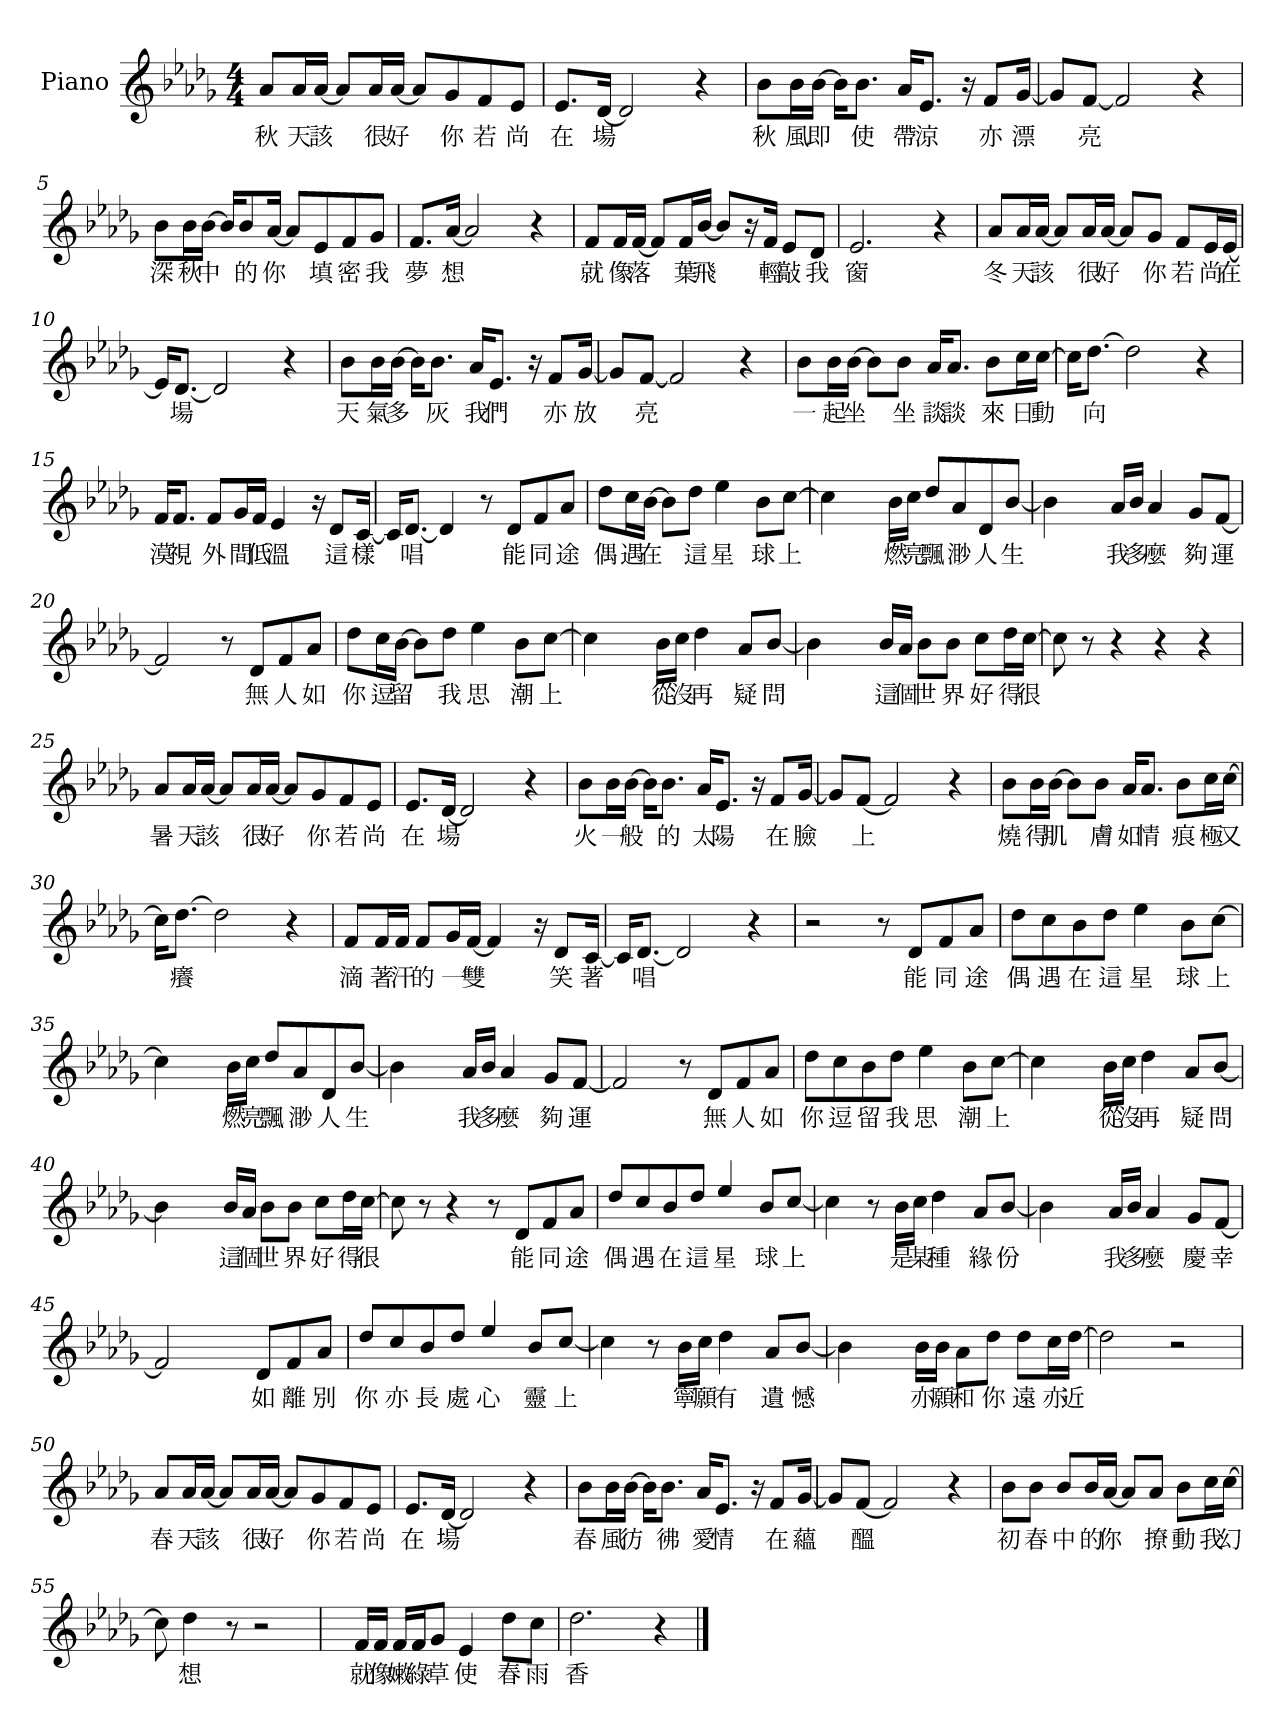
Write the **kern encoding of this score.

**kern	**text
*part1	*part1
*staff1	*staff1
*I"Piano	*
*I'Pno	*
*clefG2	*
*k[b-e-a-d-g-]	*
*M4/4	*
=1	=1
!	!LO:LY:b
8a-/L	秋
!	!LO:LY:b
16a-/L	天
!	!LO:LY:b
[16a-/JJ	該
8a-/L]	.
!	!LO:LY:b
16a-/L	很
!	!LO:LY:b
[16a-/JJ	好
8a-/L]	.
!	!LO:LY:b
8g-/	你
!	!LO:LY:b
8f/	若
!	!LO:LY:b
8e-/J	尚
=2	=2
!	!LO:LY:b
8.e-/L	在
!	!LO:LY:b
[16d-/Jk	場
2d-/]	.
4r	.
=3	=3
!	!LO:LY:b
8b-\L	秋
!	!LO:LY:b
16b-\L	風
!	!LO:LY:b
[16b-\JJ	即
16b-\KL]	.
!	!LO:LY:b
8.b-\J	使
!	!LO:LY:b
16a-/KL	帶
!	!LO:LY:b
8.e-/J	涼
16r	.
!	!LO:LY:b
8f/L	亦
!	!LO:LY:b
[16g-/Jk	漂
=4	=4
8g-/L]	.
!	!LO:LY:b
[8f/J	亮
2f/]	.
4r	.
!!LO:LB:g=z
=5	=5
!	!LO:LY:b
8b-\L	深
!	!LO:LY:b
16b-\L	秋
!	!LO:LY:b
[16b-\JJ	中
16b-/KL]	.
!	!LO:LY:b
8b-/	的
!	!LO:LY:b
[16a-/Jk	你
8a-/L]	.
!	!LO:LY:b
8e-/	填
!	!LO:LY:b
8f/	密
!	!LO:LY:b
8g-/J	我
=6	=6
!	!LO:LY:b
8.f/L	夢
!	!LO:LY:b
[16a-/Jk	想
2a-/]	.
4r	.
=7	=7
!	!LO:LY:b
8f/L	就
!	!LO:LY:b
16f/L	像
!	!LO:LY:b
[16f/JJ	落
8f/L]	.
!	!LO:LY:b
16f/L	葉
!	!LO:LY:b
[16b-/JJ	飛
8b-/L]	.
16r	.
!	!LO:LY:b
16f/Jk	輕
!	!LO:LY:b
8e-/L	敲
!	!LO:LY:b
8d-/J	我
=8	=8
!	!LO:LY:b
2.e-/	窗
4r	.
!!LO:LB:g=z
=9	=9
!	!LO:LY:b
8a-/L	冬
!	!LO:LY:b
16a-/L	天
!	!LO:LY:b
[16a-/JJ	該
8a-/L]	.
!	!LO:LY:b
16a-/L	很
!	!LO:LY:b
[16a-/JJ	好
8a-/L]	.
!	!LO:LY:b
8g-/J	你
!	!LO:LY:b
8f/L	若
!	!LO:LY:b
16e-/L	尚
!	!LO:LY:b
[16e-/JJ	在
=10	=10
16e-/KL]	.
!	!LO:LY:b
[8.d-/J	場
2d-/]	.
4r	.
=11	=11
!	!LO:LY:b
8b-\L	天
!	!LO:LY:b
16b-\L	氣
!	!LO:LY:b
[16b-\JJ	多
16b-\KL]	.
!	!LO:LY:b
8.b-\J	灰
!	!LO:LY:b
16a-/KL	我
!	!LO:LY:b
8.e-/J	們
16r	.
!	!LO:LY:b
8f/L	亦
!	!LO:LY:b
[16g-/Jk	放
=12	=12
8g-/L]	.
!	!LO:LY:b
[8f/J	亮
2f/]	.
4r	.
!!LO:LB:g=z
=13	=13
!	!LO:LY:b
8b-\L	一
!	!LO:LY:b
16b-\L	起
!	!LO:LY:b
[16b-\JJ	坐
8b-\L]	.
!	!LO:LY:b
8b-\J	坐
!	!LO:LY:b
16a-/KL	談
!	!LO:LY:b
8.a-/J	談
!	!LO:LY:b
8b-\L	來
!	!LO:LY:b
16cc\L	日
!	!LO:LY:b
[16cc\JJ	動
=14	=14
16cc\KL]	.
!	!LO:LY:b
[8.dd-\J	向
2dd-\]	.
4r	.
=15	=15
!	!LO:LY:b
16f/KL	漠
!	!LO:LY:b
8.f/J	視
!	!LO:LY:b
8f/L	外
!	!LO:LY:b
16g-/L	間
!	!LO:LY:b
16f/JJ	低
!	!LO:LY:b
4e-/	溫
16r	.
!	!LO:LY:b
8d-/L	這
!	!LO:LY:b
[16c/Jk	樣
=16	=16
16c/KL]	.
!	!LO:LY:b
[8.d-/J	唱
4d-/]	.
8r	.
!	!LO:LY:b
8d-/L	能
!	!LO:LY:b
8f/	同
!	!LO:LY:b
8a-/J	途
!!LO:LB:g=z
=17	=17
!	!LO:LY:b
8dd-\L	偶
!	!LO:LY:b
16cc\L	遇
!	!LO:LY:b
[16b-\JJ	在
8b-\L]	.
!	!LO:LY:b
8dd-\J	這
!	!LO:LY:b
4ee-\	星
!	!LO:LY:b
8b-\L	球
!	!LO:LY:b
[8cc\J	上
=18	=18
4cc\]	.
8ryy	.
!	!LO:LY:b
16b-\LL	燃
!	!LO:LY:b
16cc\JJ	亮
!	!LO:LY:b
8dd-/L	飄
!	!LO:LY:b
8a-/	渺
!	!LO:LY:b
8d-/	人
!	!LO:LY:b
[8b-/J	生
=19	=19
4b-\]	.
8ryy	.
!	!LO:LY:b
16a-/LL	我
!	!LO:LY:b
16b-/JJ	多
!	!LO:LY:b
4a-/	麼
!	!LO:LY:b
8g-/L	夠
!	!LO:LY:b
[8f/J	運
=20	=20
2f/]	.
8r	.
!	!LO:LY:b
8d-/L	無
!	!LO:LY:b
8f/	人
!	!LO:LY:b
8a-/J	如
!!LO:LB:g=z
=21	=21
!	!LO:LY:b
8dd-\L	你
!	!LO:LY:b
16cc\L	逗
!	!LO:LY:b
[16b-\JJ	留
8b-\L]	.
!	!LO:LY:b
8dd-\J	我
!	!LO:LY:b
4ee-\	思
!	!LO:LY:b
8b-\L	潮
!	!LO:LY:b
[8cc\J	上
=22	=22
4cc\]	.
8ryy	.
!	!LO:LY:b
16b-\LL	從
!	!LO:LY:b
16cc\JJ	沒
!	!LO:LY:b
4dd-\	再
!	!LO:LY:b
8a-/L	疑
!	!LO:LY:b
[8b-/J	問
=23	=23
4b-\]	.
8ryy	.
!	!LO:LY:b
16b-/LL	這
!	!LO:LY:b
16a-/JJ	個
!	!LO:LY:b
8b-\L	世
!	!LO:LY:b
8b-\J	界
!	!LO:LY:b
8cc\L	好
!	!LO:LY:b
16dd-\L	得
!	!LO:LY:b
[16cc\JJ	很
=24	=24
8cc\]	.
8r	.
4r	.
4r	.
4r	.
!!LO:LB:g=z
=25	=25
!	!LO:LY:b
8a-/L	暑
!	!LO:LY:b
16a-/L	天
!	!LO:LY:b
[16a-/JJ	該
8a-/L]	.
!	!LO:LY:b
16a-/L	很
!	!LO:LY:b
[16a-/JJ	好
8a-/L]	.
!	!LO:LY:b
8g-/	你
!	!LO:LY:b
8f/	若
!	!LO:LY:b
8e-/J	尚
=26	=26
!	!LO:LY:b
8.e-/L	在
!	!LO:LY:b
[16d-/Jk	場
2d-/]	.
4r	.
=27	=27
!	!LO:LY:b
8b-\L	火
!	!LO:LY:b
16b-\L	一
!	!LO:LY:b
[16b-\JJ	般
16b-\KL]	.
!	!LO:LY:b
8.b-\J	的
!	!LO:LY:b
16a-/KL	太
!	!LO:LY:b
8.e-/J	陽
16r	.
!	!LO:LY:b
8f/L	在
!	!LO:LY:b
[16g-/Jk	臉
=28	=28
8g-/L]	.
!	!LO:LY:b
[8f/J	上
2f/]	.
4r	.
!!LO:LB:g=z
=29	=29
!	!LO:LY:b
8b-\L	燒
!	!LO:LY:b
16b-\L	得
!	!LO:LY:b
[16b-\JJ	肌
8b-\L]	.
!	!LO:LY:b
8b-\J	膚
!	!LO:LY:b
16a-/KL	如
!	!LO:LY:b
8.a-/J	情
!	!LO:LY:b
8b-\L	痕
!	!LO:LY:b
16cc\L	極
!	!LO:LY:b
[16cc\JJ	又
=30	=30
16cc\KL]	.
!	!LO:LY:b
[8.dd-\J	癢
2dd-\]	.
4r	.
=31	=31
!	!LO:LY:b
8f/L	滴
!	!LO:LY:b
16f/L	著
!	!LO:LY:b
16f/JJ	汗
!	!LO:LY:b
8f/L	的
!	!LO:LY:b
16g-/L	一
!	!LO:LY:b
[16f/JJ	雙
4f/]	.
16r	.
!	!LO:LY:b
8d-/L	笑
!	!LO:LY:b
[16c/Jk	著
=32	=32
16c/KL]	.
!	!LO:LY:b
[8.d-/J	唱
2d-/]	.
4r	.
!!LO:LB:g=z
=33	=33
2r	.
8r	.
!	!LO:LY:b
8d-/L	能
!	!LO:LY:b
8f/	同
!	!LO:LY:b
8a-/J	途
=34	=34
!	!LO:LY:b
8dd-\L	偶
!	!LO:LY:b
8cc\	遇
!	!LO:LY:b
8b-\	在
!	!LO:LY:b
8dd-\J	這
!	!LO:LY:b
4ee-\	星
!	!LO:LY:b
8b-\L	球
!	!LO:LY:b
[8cc\J	上
=35	=35
4cc\]	.
8ryy	.
!	!LO:LY:b
16b-\LL	燃
!	!LO:LY:b
16cc\JJ	亮
!	!LO:LY:b
8dd-/L	飄
!	!LO:LY:b
8a-/	渺
!	!LO:LY:b
8d-/	人
!	!LO:LY:b
[8b-/J	生
=36	=36
4b-\]	.
8ryy	.
!	!LO:LY:b
16a-/LL	我
!	!LO:LY:b
16b-/JJ	多
!	!LO:LY:b
4a-/	麼
!	!LO:LY:b
8g-/L	夠
!	!LO:LY:b
[8f/J	運
!!LO:LB:g=z
=37	=37
2f/]	.
8r	.
!	!LO:LY:b
8d-/L	無
!	!LO:LY:b
8f/	人
!	!LO:LY:b
8a-/J	如
=38	=38
!	!LO:LY:b
8dd-\L	你
!	!LO:LY:b
8cc\	逗
!	!LO:LY:b
8b-\	留
!	!LO:LY:b
8dd-\J	我
!	!LO:LY:b
4ee-\	思
!	!LO:LY:b
8b-\L	潮
!	!LO:LY:b
[8cc\J	上
=39	=39
4cc\]	.
8ryy	.
!	!LO:LY:b
16b-\LL	從
!	!LO:LY:b
16cc\JJ	沒
!	!LO:LY:b
4dd-\	再
!	!LO:LY:b
8a-/L	疑
!	!LO:LY:b
[8b-/J	問
=40	=40
4b-\]	.
8ryy	.
!	!LO:LY:b
16b-/LL	這
!	!LO:LY:b
16a-/JJ	個
!	!LO:LY:b
8b-\L	世
!	!LO:LY:b
8b-\J	界
!	!LO:LY:b
8cc\L	好
!	!LO:LY:b
16dd-\L	得
!	!LO:LY:b
[16cc\JJ	很
!!LO:PB:g=z
=41	=41
8cc\]	.
8r	.
4r	.
8r	.
!	!LO:LY:b
8d-/L	能
!	!LO:LY:b
8f/	同
!	!LO:LY:b
8a-/J	途
=42	=42
!	!LO:LY:b
8dd-/L	偶
!	!LO:LY:b
8cc/	遇
!	!LO:LY:b
8b-/	在
!	!LO:LY:b
8dd-/J	這
!	!LO:LY:b
4ee-/	星
!	!LO:LY:b
8b-/L	球
!	!LO:LY:b
[8cc/J	上
=43	=43
4cc\]	.
8r	.
!	!LO:LY:b
16b-\LL	是
!	!LO:LY:b
16cc\JJ	某
!	!LO:LY:b
4dd-\	種
!	!LO:LY:b
8a-/L	緣
!	!LO:LY:b
[8b-/J	份
=44	=44
4b-\]	.
8ryy	.
!	!LO:LY:b
16a-/LL	我
!	!LO:LY:b
16b-/JJ	多
!	!LO:LY:b
4a-/	麼
!	!LO:LY:b
8g-/L	慶
!	!LO:LY:b
[8f/J	幸
!!LO:LB:g=z
=45	=45
2f/]	.
8ryy	.
!	!LO:LY:b
8d-/L	如
!	!LO:LY:b
8f/	離
!	!LO:LY:b
8a-/J	別
=46	=46
!	!LO:LY:b
8dd-/L	你
!	!LO:LY:b
8cc/	亦
!	!LO:LY:b
8b-/	長
!	!LO:LY:b
8dd-/J	處
!	!LO:LY:b
4ee-/	心
!	!LO:LY:b
8b-/L	靈
!	!LO:LY:b
[8cc/J	上
=47	=47
4cc\]	.
8r	.
!	!LO:LY:b
16b-\LL	寧
!	!LO:LY:b
16cc\JJ	願
!	!LO:LY:b
4dd-\	有
!	!LO:LY:b
8a-/L	遺
!	!LO:LY:b
[8b-/J	憾
=48	=48
4b-\]	.
8ryy	.
!	!LO:LY:b
16b-\LL	亦
!	!LO:LY:b
16b-\JJ	願
!	!LO:LY:b
8a-\L	和
!	!LO:LY:b
8dd-\J	你
!	!LO:LY:b
8dd-\L	遠
!	!LO:LY:b
16cc\L	亦
!	!LO:LY:b
[16dd-\JJ	近
!!LO:LB:g=z
=49	=49
2dd-\]	.
2r	.
=50	=50
!	!LO:LY:b
8a-/L	春
!	!LO:LY:b
16a-/L	天
!	!LO:LY:b
[16a-/JJ	該
8a-/L]	.
!	!LO:LY:b
16a-/L	很
!	!LO:LY:b
[16a-/JJ	好
8a-/L]	.
!	!LO:LY:b
8g-/	你
!	!LO:LY:b
8f/	若
!	!LO:LY:b
8e-/J	尚
=51	=51
!	!LO:LY:b
8.e-/L	在
!	!LO:LY:b
[16d-/Jk	場
2d-/]	.
4r	.
=52	=52
!	!LO:LY:b
8b-\L	春
!	!LO:LY:b
16b-\L	風
!	!LO:LY:b
[16b-\JJ	彷
16b-\KL]	.
!	!LO:LY:b
8.b-\J	彿
!	!LO:LY:b
16a-/KL	愛
!	!LO:LY:b
8.e-/J	情
16r	.
!	!LO:LY:b
8f/L	在
!	!LO:LY:b
[16g-/Jk	蘊
!!LO:LB:g=z
=53	=53
8g-/L]	.
!	!LO:LY:b
[8f/J	醞
2f/]	.
4r	.
=54	=54
!	!LO:LY:b
8b-\L	初
!	!LO:LY:b
8b-\J	春
!	!LO:LY:b
8b-/L	中
!	!LO:LY:b
16b-/L	的
!	!LO:LY:b
[16a-/JJ	你
8a-/L]	.
!	!LO:LY:b
8a-/J	撩
!	!LO:LY:b
8b-\L	動
!	!LO:LY:b
16cc\L	我
!	!LO:LY:b
[16cc\JJ	幻
=55	=55
8cc\]	.
!	!LO:LY:b
4dd-\	想
8r	.
2r	.
=56	=56
8ryy	.
!	!LO:LY:b
16f/LL	就
!	!LO:LY:b
16f/JJ	像
!	!LO:LY:b
16f/LL	嫩
!	!LO:LY:b
16f/J	綠
!	!LO:LY:b
8g-/J	草
!	!LO:LY:b
4e-/	使
!	!LO:LY:b
8dd-\L	春
!	!LO:LY:b
8cc\J	雨
!!LO:LB:g=z
=57	=57
!	!LO:LY:b
2.dd-\	香
4r	.
==	==
*-	*-
